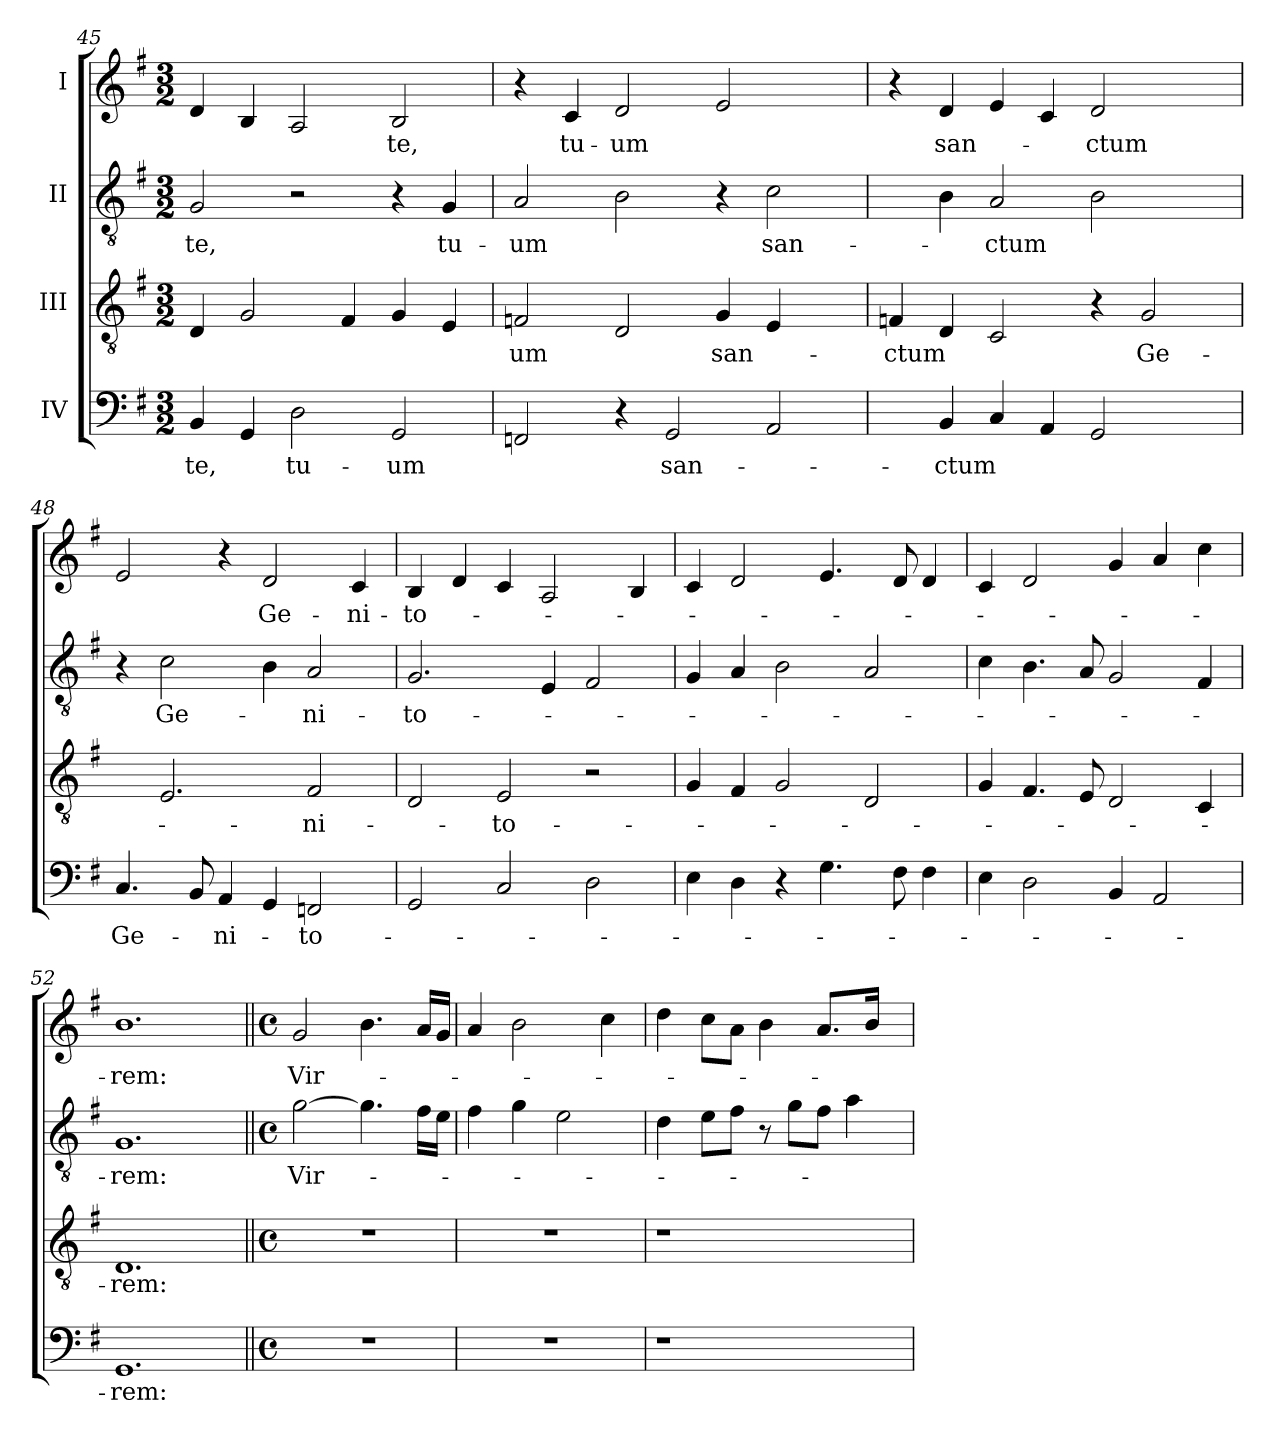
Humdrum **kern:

**kern	**text	**kern	**text	**kern	**text	**kern	**text
*part4	*part4	*part3	*part3	*part2	*part2	*part1	*part1
*staff4	*staff4	*staff3	*staff3	*staff2	*staff2	*staff1	*staff1
*I"IV	*	*I"III	*	*I"II	*	*I"I	*
*clefF4	*	*clefGv2	*	*clefGv2	*	*clefG2	*
*k[f#]	*	*k[f#]	*	*k[f#]	*	*k[f#]	*
*G:	*	*G:	*	*G:	*	*G:	*
*M3/2	*	*M3/2	*	*M3/2	*	*M3/2	*
=45	=45	=45	=45	=45	=45	=45	=45
4BB/	-te,	4D/	.	2G/	-te,	4d/	.
4GG/	.	2G/	.	.	.	4B/	.
2D\	tu-	.	.	2r	.	2A/	.
.	.	4F#/	.	.	.	.	.
2GG/	-um	4G/	.	4r	.	2B/	-te,
.	.	4E/	.	4G/	tu-	.	.
=46	=46	=46	=46	=46	=46	=46	=46
2FFn/	.	2Fn/	-um	2A/	-um	4r	.
.	.	.	.	.	.	4c/	tu-
4r	.	2D/	.	2B\	.	2d/	-um
2GG/	san-	.	.	.	.	.	.
.	.	4G/	san-	4r	.	2e/	.
2AA/	.	4E/	.	2c\	san-	.	.
.	.	4ryy	.	.	.	4ryy	.
!!LO:LB:g=z
=47	=47	=47	=47	=47	=47	=47	=47
4AA/yy	.	4Fn/	-ctum	4c\yy	.	4r	.
4BB/	-ctum	4D/	.	4B\	.	4d/	san-
4C/	.	2C/	.	2A/	-ctum	4e/	.
4AA/	.	.	.	.	.	4c/	.
2GG/	.	4r	.	2B\	.	2d/	-ctum
.	.	2G/	Ge-	.	.	.	.
4ryy	.	.	.	4ryy	.	4ryy	.
=48	=48	=48	=48	=48	=48	=48	=48
4.C/	Ge-	4G/yy	.	4r	.	2e/	.
.	.	2.E/	.	2c\	Ge-	.	.
8BB/	.	.	.	.	.	.	.
4AA/	-ni-	.	.	.	.	4r	.
4GG/	.	.	.	4B\	.	2d/	Ge-
2FFn/	-to-	2F#/	-ni-	2A/	-ni-	.	.
.	.	.	.	.	.	4c/	-ni-
=49	=49	=49	=49	=49	=49	=49	=49
2GG/	.	2D/	.	2.G/	-to-	4B/	-to-
.	.	.	.	.	.	4d/	.
2C/	.	2E/	-to-	.	.	4c/	.
.	.	.	.	4E/	.	2A/	.
2D\	.	2r	.	2F#/	.	.	.
.	.	.	.	.	.	4B/	.
=50	=50	=50	=50	=50	=50	=50	=50
4E\	.	4G/	.	4G/	.	4c/	.
4D\	.	4F#/	.	4A/	.	2d/	.
4r	.	2G/	.	2B\	.	.	.
4.G\	.	.	.	.	.	4.e/	.
.	.	2D/	.	2A/	.	.	.
8F#\	.	.	.	.	.	8d/	.
4F#\	.	.	.	.	.	4d/	.
=51	=51	=51	=51	=51	=51	=51	=51
4E\	.	4G/	.	4c\	.	4c/	.
2D\	.	4.F#/	.	4.B\	.	2d/	.
.	.	8E/	.	8A/	.	.	.
4BB/	.	2D/	.	2G/	.	4g/	.
2AA/	.	.	.	.	.	4a/	.
.	.	4C/	.	4F#/	.	4cc\	.
=52	=52	=52	=52	=52	=52	=52	=52
1.GG	-rem:	1.D	-rem:	1.G	-rem:	1.b	-rem:
!!LO:PB:g=z
=53||	=53||	=53||	=53||	=53||	=53||	=53||	=53||
*M4/4	*	*M4/4	*	*M4/4	*	*M4/4	*
*met(c)	*	*met(c)	*	*met(c)	*	*met(c)	*
1r	.	1r	.	[2g\	Vir-	2g/	Vir-
.	.	.	.	4.g\]	.	4.b\	.
.	.	.	.	16f#\LL	.	16a/LL	.
.	.	.	.	16e\JJ	.	16g/JJ	.
=54	=54	=54	=54	=54	=54	=54	=54
1r	.	1r	.	4f#\	.	4a/	.
.	.	.	.	4g\	.	2b\	.
.	.	.	.	2e\	.	.	.
.	.	.	.	.	.	4cc\	.
=55	=55	=55	=55	=55	=55	=55	=55
1r	.	1r	.	4d\	.	4dd\	.
.	.	.	.	8e\L	.	8cc\L	.
.	.	.	.	8f#\J	.	8a\J	.
.	.	.	.	8r	.	4b\	.
.	.	.	.	8g\L	.	.	.
.	.	.	.	8f#\J	.	8.a/L	.
.	.	.	.	4a\	.	.	.
.	.	.	.	.	.	16b/Jk	.
8ryy	.	8ryy	.	.	.	8ryy	.
=	=	=	=	=	=	=	=
*-	*-	*-	*-	*-	*-	*-	*-
